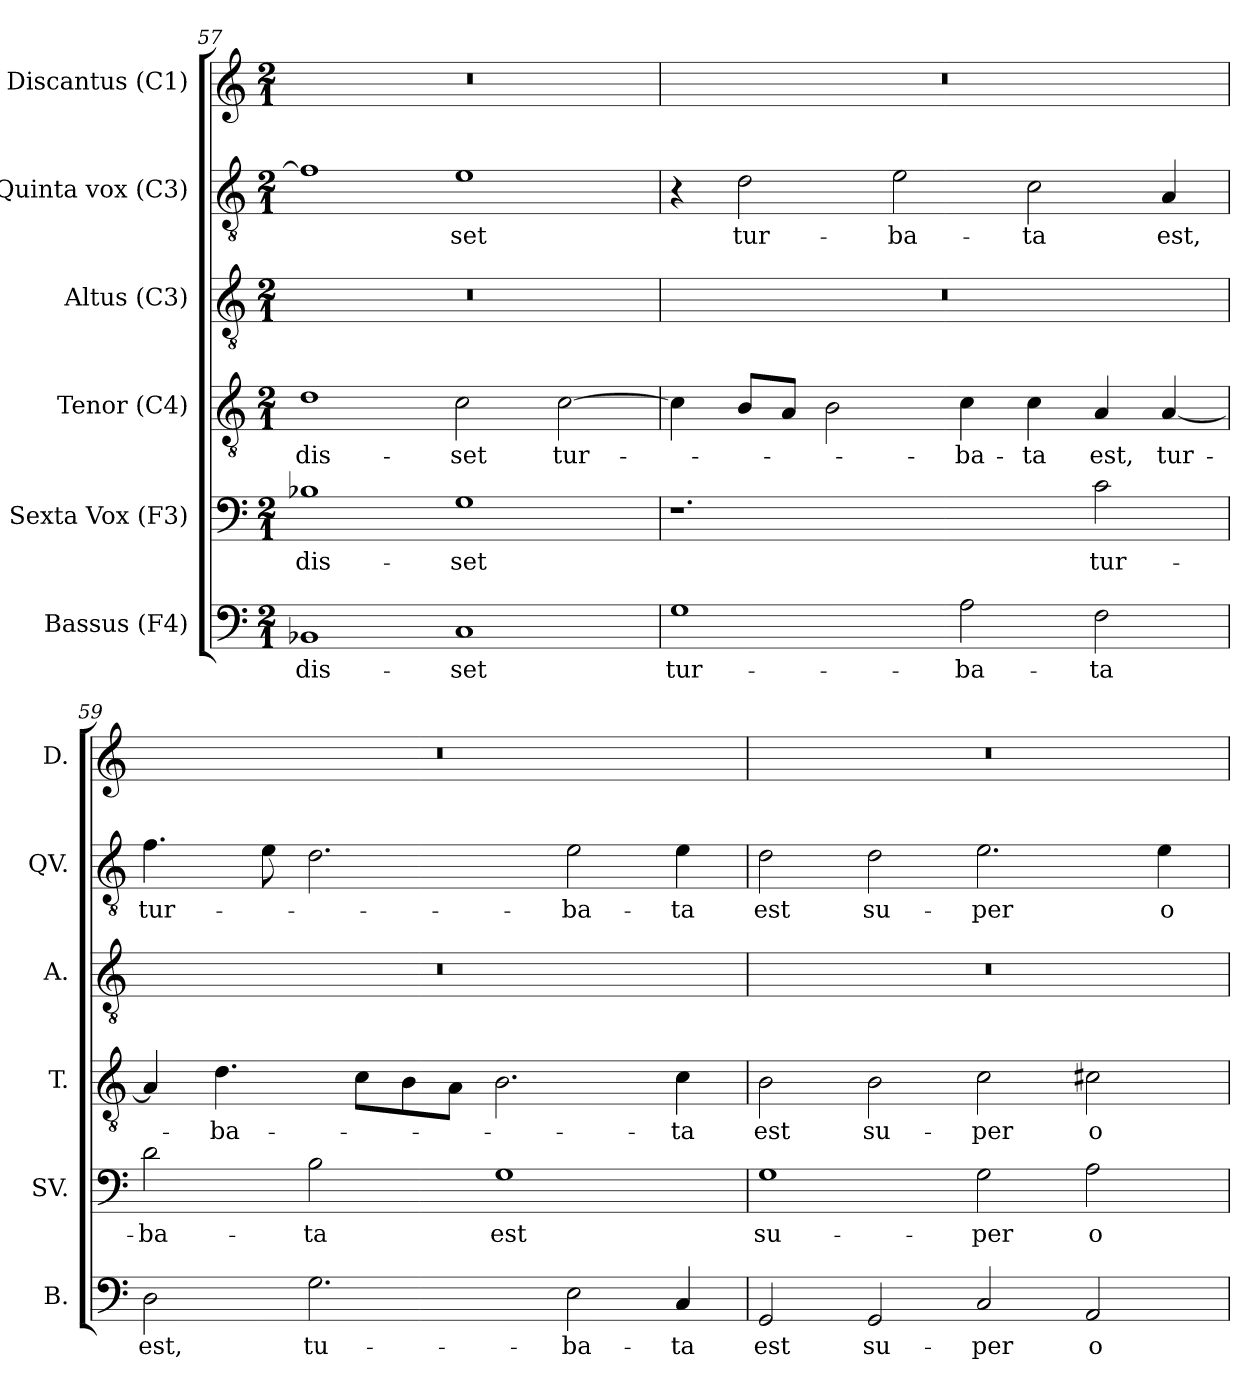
**kern	**text	**kern	**text	**kern	**text	**kern	**kern	**text	**kern
*part6	*part6	*part5	*part5	*part4	*part4	*part3	*part2	*part2	*part1
*staff6	*staff6	*staff5	*staff5	*staff4	*staff4	*staff3	*staff2	*staff2	*staff1
*I"Bassus (F4)	*	*I"Sexta Vox (F3)	*	*I"Tenor (C4)	*	*I"Altus (C3)	*I"Quinta vox (C3)	*	*I"Discantus (C1)
*I'B.	*	*I'SV.	*	*I'T.	*	*I'A.	*I'QV.	*	*I'D.
!!LO:PB:g=z
*clefF4	*	*clefF4	*	*clefGv2	*	*clefGv2	*clefGv2	*	*clefG2
*	*	*	*	*	*	*ITrd7c12	*ITrd7c12	*	*
*k[]	*	*k[]	*	*k[]	*	*k[]	*k[]	*	*k[]
*C:	*	*C:	*	*C:	*	*C:	*C:	*	*C:
*M2/1	*	*M2/1	*	*M2/1	*	*M2/1	*M2/1	*	*M2/1
=57	=57	=57	=57	=57	=57	=57	=57	=57	=57
!	!LO:LY:b:color=#000000	!	!	!	!	!	!	!	!
!	!	!	!LO:LY:b:color=#000000	!	!	!	!	!	!
!	!	!	!	!	!LO:LY:b:color=#000000	!LO:N:vis=1	!	!	!LO:N:vis=1
1BB-Xi	-dis-	1B-Xi	-dis-	1di	-dis-	0r	1Fi]	.	0r
!	!LO:LY:b:color=#000000	!	!	!	!	!	!	!	!
!	!	!	!LO:LY:b:color=#000000	!	!	!	!	!	!
!	!	!	!	!	!LO:LY:b:color=#000000	!	!	!	!
!	!	!	!	!	!	!	!	!LO:LY:b:color=#000000	!
1Ci	-set	1Gi	-set	2ci\	-set	.	1Ei	-set	.
!	!	!	!	!	!LO:LY:b:color=#000000	!	!	!	!
.	.	.	.	[2ci\	tur-	.	.	.	.
=58	=58	=58	=58	=58	=58	=58	=58	=58	=58
!	!LO:LY:b:color=#000000	!	!	!	!	!LO:N:vis=1	!	!	!LO:N:vis=1
1Gi	tur-	1.r	.	4ci\]	.	0r	4r	.	0r
!	!	!	!	!	!	!	!	!LO:LY:b:color=#000000	!
.	.	.	.	8Bi/L	.	.	2Di\	tur-	.
.	.	.	.	8Ai/J	.	.	.	.	.
.	.	.	.	2Bi\	.	.	.	.	.
!	!	!	!	!	!	!	!	!LO:LY:b:color=#000000	!
.	.	.	.	.	.	.	2Ei\	-ba-	.
!	!LO:LY:b:color=#000000	!	!	!	!	!	!	!	!
!	!	!	!	!	!LO:LY:b:color=#000000	!	!	!	!
2Ai\	-ba-	.	.	4ci\	-ba-	.	.	.	.
!	!	!	!	!	!LO:LY:b:color=#000000	!	!	!	!
!	!	!	!	!	!	!	!	!LO:LY:b:color=#000000	!
.	.	.	.	4ci\	-ta	.	2Ci\	-ta	.
!	!LO:LY:b:color=#000000	!	!	!	!	!	!	!	!
!	!	!	!LO:LY:b:color=#000000	!	!	!	!	!	!
!	!	!	!	!	!LO:LY:b:color=#000000	!	!	!	!
2Fi\	-ta	2ci\	tur-	4Ai/	est,	.	.	.	.
!	!	!	!	!	!LO:LY:b:color=#000000	!	!	!	!
!	!	!	!	!	!	!	!	!LO:LY:b:color=#000000	!
.	.	.	.	[4Ai/	tur-	.	4AAi/	est,	.
=59	=59	=59	=59	=59	=59	=59	=59	=59	=59
!	!LO:LY:b:color=#000000	!	!	!	!	!	!	!	!
!	!	!	!LO:LY:b:color=#000000	!	!	!LO:N:vis=1	!	!	!
!	!	!	!	!	!	!	!	!LO:LY:b:color=#000000	!LO:N:vis=1
2Di\	est,	2di\	-ba-	4Ai/]	.	0r	4.Fi\	tur-	0r
!	!	!	!	!	!LO:LY:b:color=#000000	!	!	!	!
.	.	.	.	4.di\	-ba-	.	.	.	.
.	.	.	.	.	.	.	8Ei\	.	.
!	!LO:LY:b:color=#000000	!	!	!	!	!	!	!	!
!	!	!	!LO:LY:b:color=#000000	!	!	!	!	!	!
2.Gi\	tu-	2Bi\	-ta	.	.	.	2.Di\	.	.
.	.	.	.	8ci\L	.	.	.	.	.
.	.	.	.	8Bi\	.	.	.	.	.
.	.	.	.	8Ai\J	.	.	.	.	.
!	!	!	!LO:LY:b:color=#000000	!	!	!	!	!	!
.	.	1Gi	est	2.Bi\	.	.	.	.	.
!	!LO:LY:b:color=#000000	!	!	!	!	!	!	!	!
!	!	!	!	!	!	!	!	!LO:LY:b:color=#000000	!
2Ei\	-ba-	.	.	.	.	.	2Ei\	-ba-	.
!	!LO:LY:b:color=#000000	!	!	!	!	!	!	!	!
!	!	!	!	!	!LO:LY:b:color=#000000	!	!	!	!
!	!	!	!	!	!	!	!	!LO:LY:b:color=#000000	!
4Ci/	-ta	.	.	4ci\	-ta	.	4Ei\	-ta	.
=60	=60	=60	=60	=60	=60	=60	=60	=60	=60
!	!LO:LY:b:color=#000000	!	!	!	!	!	!	!	!
!	!	!	!LO:LY:b:color=#000000	!	!	!	!	!	!
!	!	!	!	!	!LO:LY:b:color=#000000	!LO:N:vis=1	!	!	!
!	!	!	!	!	!	!	!	!LO:LY:b:color=#000000	!LO:N:vis=1
2GGi/	est	1Gi	su-	2Bi\	est	0r	2Di\	est	0r
!	!LO:LY:b:color=#000000	!	!	!	!	!	!	!	!
!	!	!	!	!	!LO:LY:b:color=#000000	!	!	!	!
!	!	!	!	!	!	!	!	!LO:LY:b:color=#000000	!
2GGi/	su-	.	.	2Bi\	su-	.	2Di\	su-	.
!	!LO:LY:b:color=#000000	!	!	!	!	!	!	!	!
!	!	!	!LO:LY:b:color=#000000	!	!	!	!	!	!
!	!	!	!	!	!LO:LY:b:color=#000000	!	!	!	!
!	!	!	!	!	!	!	!	!LO:LY:b:color=#000000	!
2Ci/	-per	2Gi\	-per	2ci\	-per	.	2.Ei\	-per	.
!	!LO:LY:b:color=#000000	!	!	!	!	!	!	!	!
!	!	!	!LO:LY:b:color=#000000	!	!	!	!	!	!
!	!	!	!	!	!LO:LY:b:color=#000000	!	!	!	!
2AAi/	o-	2Ai\	o-	2c#Xi\	o-	.	.	.	.
!	!	!	!	!	!	!	!	!LO:LY:b:color=#000000	!
.	.	.	.	.	.	.	4Ei\	o-	.
=	=	=	=	=	=	=	=	=	=
*-	*-	*-	*-	*-	*-	*-	*-	*-	*-
